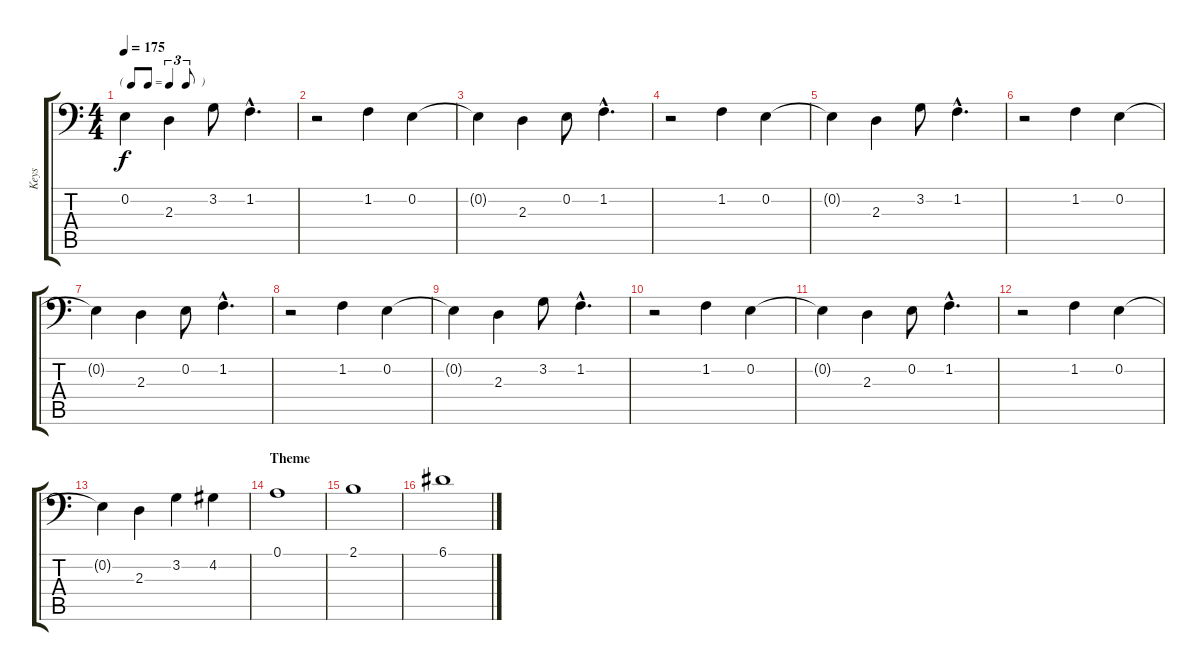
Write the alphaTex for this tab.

\track ("Keys" "Keys") {instrument brightacousticpiano}
\staff {score tabs}
\tuning (A3 E3 C3 G2 D2 A1) {hide}
\ts (4 4)
\tf triplet8th
\tempo 175
\clef f4
\ks c
0.2{t}.4{dy f} 2.3.4 3.2.8 1.2{hac}.4{d} |
r.2 1.2.4 0.2.4 |
0.2{t}.4 2.3.4 0.2.8 1.2{hac}.4{d} |
r.2 1.2.4 0.2.4 |
0.2{t}.4 2.3.4 3.2.8 1.2{hac}.4{d} |
r.2 1.2.4 0.2.4 |
0.2{t}.4 2.3.4 0.2.8 1.2{hac}.4{d} |
r.2 1.2.4 0.2.4 |
0.2{t}.4 2.3.4 3.2.8 1.2{hac}.4{d} |
r.2 1.2.4 0.2.4 |
0.2{t}.4 2.3.4 0.2.8 1.2{hac}.4{d} |
r.2 1.2.4 0.2.4 |
0.2{t}.4 2.3.4 3.2.4 4.2.4 |
\section ("" "Theme")
0.1.1 |
2.1.1 |
6.1.1
